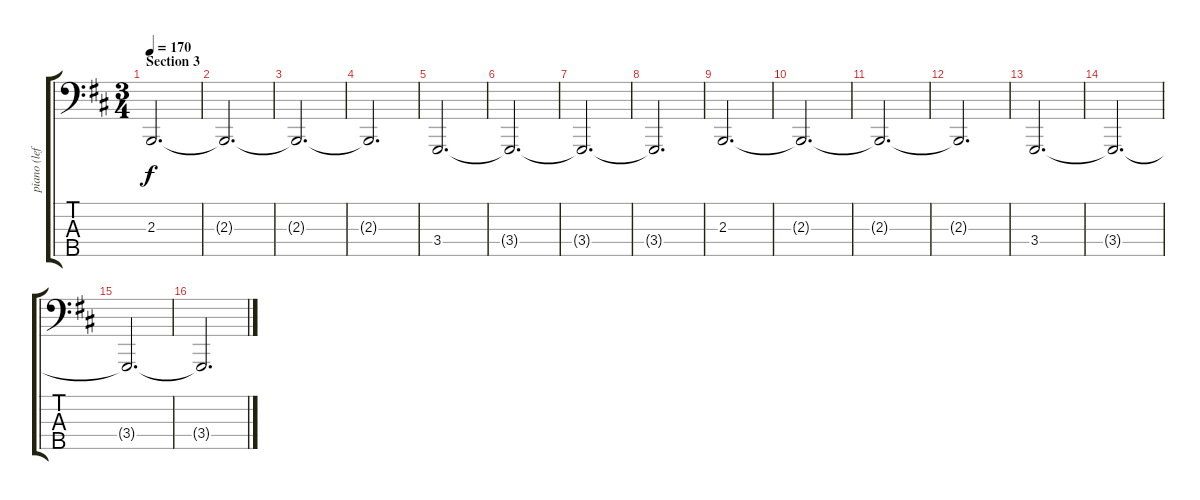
\track ("piano (leftt hand)" "piano (lef") {instrument acousticgrandpiano}
\staff {score tabs}
\tuning (G2 D2 A1 E1 B0) {hide}
\ts (3 4)
\section ("" "Section 3")
\tempo 170
\clef f4
\ks bminor
2.3.2{d dy f} |
2.3{t}.2{d} |
2.3{t}.2{d} |
2.3{t}.2{d} |
3.4.2{d} |
3.4{t}.2{d} |
3.4{t}.2{d} |
3.4{t}.2{d} |
2.3.2{d} |
2.3{t}.2{d} |
2.3{t}.2{d} |
2.3{t}.2{d} |
3.4.2{d} |
3.4{t}.2{d} |
3.4{t}.2{d} |
3.4{t}.2{d}
